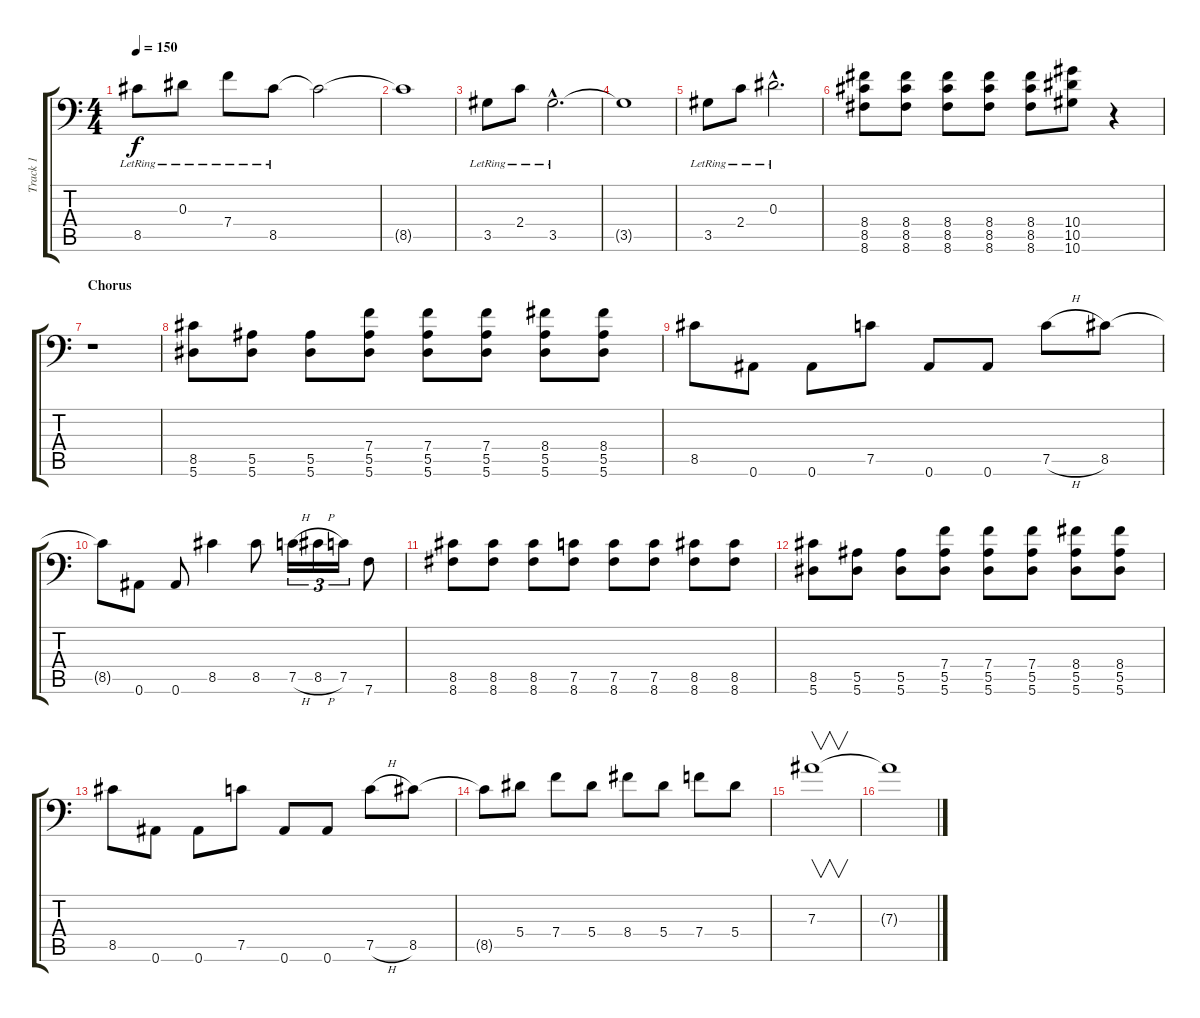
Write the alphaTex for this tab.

\track ("Track 1" "Track 1") {instrument distortionguitar}
\staff {score tabs}
\tuning (C4 G3 Eb3 Bb2 F2 Bb1) {hide}
\ts (4 4)
\tempo 150
\clef f4
\ks c
8.5{lr}.8{dy f instrument acousticguitarsteel} 0.3{lr}.8 7.4{lr}.8 8.5{lr}.8 8.5{t}.2 |
8.5{t}.1 |
3.5{lr}.8{instrument acousticguitarsteel} 2.4{lr}.8 3.5{hac lr}.2{d} |
3.5{t}.1 |
3.5{lr}.8{instrument acousticguitarsteel} 2.4{lr}.8 0.3{hac lr}.2{d} |
(8.4 8.5 8.6).8{instrument distortionguitar} (8.4 8.5 8.6).8 (8.4 8.5 8.6).8 (8.4 8.5 8.6).8 (8.4 8.5 8.6).8 (10.4 10.5 10.6).8 r.4 |
\section ("" "Chorus")
r.1 |
(8.5 5.6).8 (5.5 5.6).8 (5.5 5.6).8 (7.4 5.5 5.6).8 (7.4 5.5 5.6).8 (7.4 5.5 5.6).8 (8.4 5.5 5.6).8 (8.4 5.5 5.6).8 |
8.5.8 0.6.8 0.6.8 7.5.8 0.6.8 0.6.8 7.5{h}.8 8.5.8 |
8.5{t}.8 0.6.8 0.6.8 8.5.4 8.5.8 7.5{h}.16{tu (3 2)} 8.5{h}.16{tu (3 2)} 7.5.16{tu (3 2)} 7.6.8 |
(8.5 8.6).8 (8.5 8.6).8 (8.5 8.6).8 (7.5 8.6).8 (7.5 8.6).8 (7.5 8.6).8 (8.5 8.6).8 (8.5 8.6).8 |
(8.5 5.6).8 (5.5 5.6).8 (5.5 5.6).8 (7.4 5.5 5.6).8 (7.4 5.5 5.6).8 (7.4 5.5 5.6).8 (8.4 5.5 5.6).8 (8.4 5.5 5.6).8 |
8.5.8 0.6.8 0.6.8 7.5.8 0.6.8 0.6.8 7.5{h}.8 8.5.8 |
8.5{t}.8 5.4.8 7.4.8 5.4.8 8.4.8 5.4.8 7.4.8 5.4.8 |
7.3.1{v} |
7.3{t}.1
